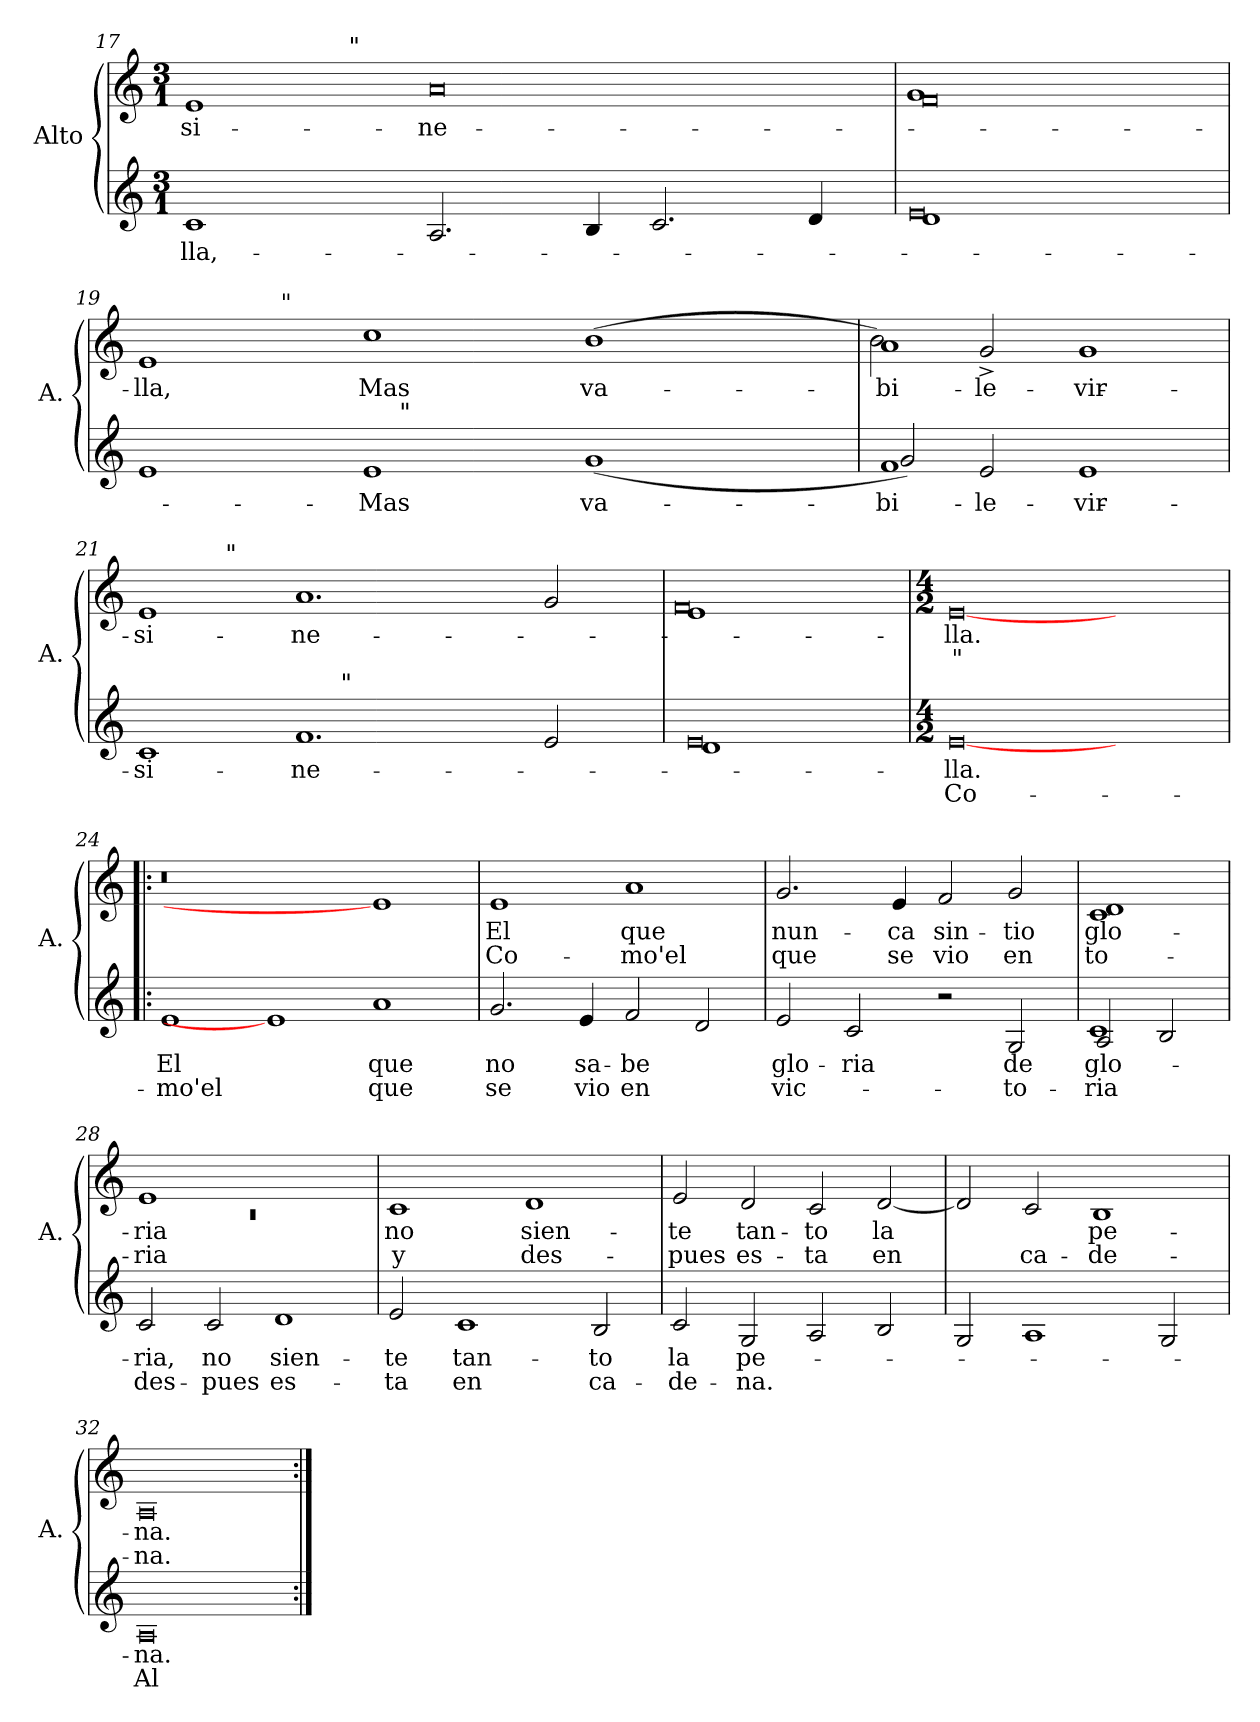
**kern	**text	**text	**kern	**text	**text
*part2	*part2	*part2	*part1	*part1	*part1
*staff2	*staff2	*staff2	*staff1	*staff1	*staff1
*I"Alto	*	*	*I"Alto	*	*
*I'A.	*	*	*I'A.	*	*
*clefG2	*	*	*clefG2	*	*
*k[]	*	*	*k[]	*	*
*C:	*	*	*C:	*	*
*M3/1	*	*	*M3/1	*	*
=17	=17	=17	=17	=17	=17
!	!LO:LY:b	!	!	!LO:LY:b	!
*	*	*	*^	*	*
1c	lla,-	.	1e	2ryy	-si-	.
.	.	.	.	8ryy	.	.
.	.	.	.	32ryy	.	.
!	!	!	!	!LO:TX:a:t="	!	!
.	.	.	.	1ryy	.	.
!	!	!	!	!	!LO:LY:b	!
2.A/	.	.	0a	.	-ne-	.
.	.	.	.	1ryy	.	.
4B/	.	.	.	.	.	.
2.c/	.	.	.	.	.	.
.	.	.	.	4ryy	.	.
4d/	.	.	.	.	.	.
.	.	.	.	16.ryy	.	.
=18	=18	=18	=18	=18	=18	=18
*^	*	*	*	*	*	*
1d	0e	.	.	0f	1g	.	.
1ryy	.	.	.	.	1ryy	.	.
=19	=19	=19	=19	=19	=19	=19	=19
!	!	!	!	!	!	!LO:LY:b	!
1e	1ryy	.	.	1e	2ryy	-lla,	.
.	.	.	.	.	8ryy	.	.
!	!	!	!	!	!LO:TX:a:t="	!	!
.	.	.	.	.	1ryy	.	.
!	!	!LO:LY:b	!	!	!	!LO:LY:b	!
1e	16.ryy	-Mas	.	1cc	.	Mas	.
!	!LO:TX:a:t="	!	!	!	!	!	!
.	1ryy	.	.	.	.	.	.
.	.	.	.	.	1ryy	.	.
!	!	!LO:LY:b	!	!	!	!LO:LY:b	!
(<1g	.	va-	.	(>1b	.	va-	.
.	2ryy	.	.	.	.	.	.
.	4ryy	.	.	.	.	.	.
.	.	.	.	.	4.ryy	.	.
.	8ryy	.	.	.	.	.	.
.	32ryy	.	.	.	.	.	.
=20	=20	=20	=20	=20	=20	=20	=20
!	!	!LO:LY:b	!	!	!	!LO:LY:b	!
1f	2g/)	-bi-	.	1a	2b\)	-bi-	.
!	!	!LO:LY:b	!	!	!	!LO:LY:b	!
.	2e/	-le	.	.	2g^>/	-le	.
!	!	!LO:LY:b	!	!	!	!LO:LY:b	!
1ryy	1e	vir	.	1ryy	1g	vir	.
=21	=21	=21	=21	=21	=21	=21	=21
!	!	!LO:LY:b	!	!	!	!LO:LY:b	!
1c	1ryy	si-	.	1e	2ryy	si-	.
.	.	.	.	.	32ryy	.	.
!	!	!	!	!	!LO:TX:a:t="	!	!
.	.	.	.	.	1ryy	.	.
!	!	!LO:LY:b	!	!	!	!LO:LY:b	!
1.f	8ryy	-ne-	.	1.a	.	-ne-	.
.	32ryy	.	.	.	.	.	.
!	!LO:TX:a:t="	!	!	!	!	!	!
.	1ryy	.	.	.	.	.	.
.	.	.	.	.	1ryy	.	.
.	2ryy	.	.	.	.	.	.
2e/	.	.	.	2g/	.	.	.
.	.	.	.	.	4...ryy	.	.
.	4ryy	.	.	.	.	.	.
.	16.ryy	.	.	.	.	.	.
!!LO:PB:g=z	!!
=22	=22	=22	=22	=22	=22	=22	=22
0e	1d	.	.	1e	0f	.	.
.	1ryy	.	.	1ryy	.	.	.
*v	*v	*	*	*	*	*	*
*	*	*	*v	*v	*	*
=23	=23	=23	=23	=23	=23
*M4/2	*	*	*M4/2	*	*
*^	*	*	*	*	*
!	!	!LO:LY:b	!LO:LY:b	!	!LO:LY:b	!LO:LY:b
*v	*v	*	*	*	*	*
[0e	-lla.	Co-	[0e	-lla.	"
1ryy	.	.	1ryy	.	.
=24!|:	=24!|:	=24!|:	=24!|:	=24!|:	=24!|:
!	!LO:LY:b	!LO:LY:b	!	!	!
1e	El	-mo'el	0r	.	.
1e]	.	.	.	.	.
!	!LO:LY:b	!LO:LY:b	!	!	!
1a	que	que	1e]	.	.
=25	=25	=25	=25	=25	=25
!	!LO:LY:b	!LO:LY:b	!	!LO:LY:b	!LO:LY:b
2.g/	no	se	1e	El	Co-
!	!LO:LY:b	!LO:LY:b	!	!	!
4e/	sa-	vio	.	.	.
!	!LO:LY:b	!LO:LY:b	!	!LO:LY:b	!LO:LY:b
2f/	-be	en	1a	que	-mo'el
2d/	.	.	.	.	.
=26	=26	=26	=26	=26	=26
!	!LO:LY:b	!LO:LY:b	!	!LO:LY:b	!LO:LY:b
2e/	glo-	vic-	2.g/	nun-	que
!	!LO:LY:b	!	!	!	!
2c/	-ria	.	.	.	.
!	!	!	!	!LO:LY:b	!LO:LY:b
.	.	.	4e/	-ca	se
!	!	!	!	!LO:LY:b	!LO:LY:b
2r	.	.	2f/	sin-	vio
!	!LO:LY:b	!LO:LY:b	!	!LO:LY:b	!LO:LY:b
2G/	de	-to-	2g/	-tio	en
=27	=27	=27	=27	=27	=27
!	!	!LO:LY:b	!	!	!
*^	*	*	*	*	*
!	!	!LO:LY:b	!LO:LY:b	!	!LO:LY:b	!LO:LY:b
1c	2A/	glo-	ria	1c 1d	glo-	-to-
.	2B/	.	.	.	.	.
=28	=28	=28	=28	=28	=28	=28
*	*	*	*	*^	*	*
!	!	!LO:LY:b	!LO:LY:b	!	!LO:N:vis=1	!LO:LY:b	!LO:LY:b
*v	*v	*	*	*	*	*	*
2c/	-ria,	des-	1e	0rc	-ria	-ria
!	!LO:LY:b	!LO:LY:b	!	!	!	!
2c/	no	-pues	.	.	.	.
!	!LO:LY:b	!LO:LY:b	!	!	!	!
1d	sien-	es-	1ryy	.	.	.
*	*	*	*v	*v	*	*
!!LO:LB:g=z
=29	=29	=29	=29	=29	=29
!	!LO:LY:b	!LO:LY:b	!	!LO:LY:b	!LO:LY:b
2e/	-te	-ta	1c	no	y
!	!LO:LY:b	!LO:LY:b	!	!	!
1c	tan-	en	.	.	.
!	!	!	!	!LO:LY:b	!LO:LY:b
.	.	.	1d	sien-	des-
!	!LO:LY:b	!LO:LY:b	!	!	!
2B/	-to	ca-	.	.	.
=30	=30	=30	=30	=30	=30
!	!LO:LY:b	!LO:LY:b	!	!LO:LY:b	!LO:LY:b
2c/	la	-de-	2e/	-te	-pues
!	!LO:LY:b	!LO:LY:b	!	!LO:LY:b	!LO:LY:b
2G/	pe-	-na.	2d/	tan-	es-
!	!	!	!	!LO:LY:b	!LO:LY:b
2A/	.	.	2c/	-to	-ta
!	!	!	!	!LO:LY:b	!LO:LY:b
2B/	.	.	[<2d/	la	en
=31	=31	=31	=31	=31	=31
2G/	.	.	2d/]	.	.
!	!	!	!	!	!LO:LY:b
1A	.	.	2c/	.	ca-
!	!	!	!	!LO:LY:b	!LO:LY:b
.	.	.	1B	pe-	-de-
2G/	.	.	.	.	.
=32	=32	=32	=32	=32	=32
!	!LO:LY:b	!LO:LY:b	!	!LO:LY:b	!LO:LY:b
0A	-na.	Al-	0A	-na.	-na.
=:|!	=:|!	=:|!	=:|!	=:|!	=:|!
*-	*-	*-	*-	*-	*-
